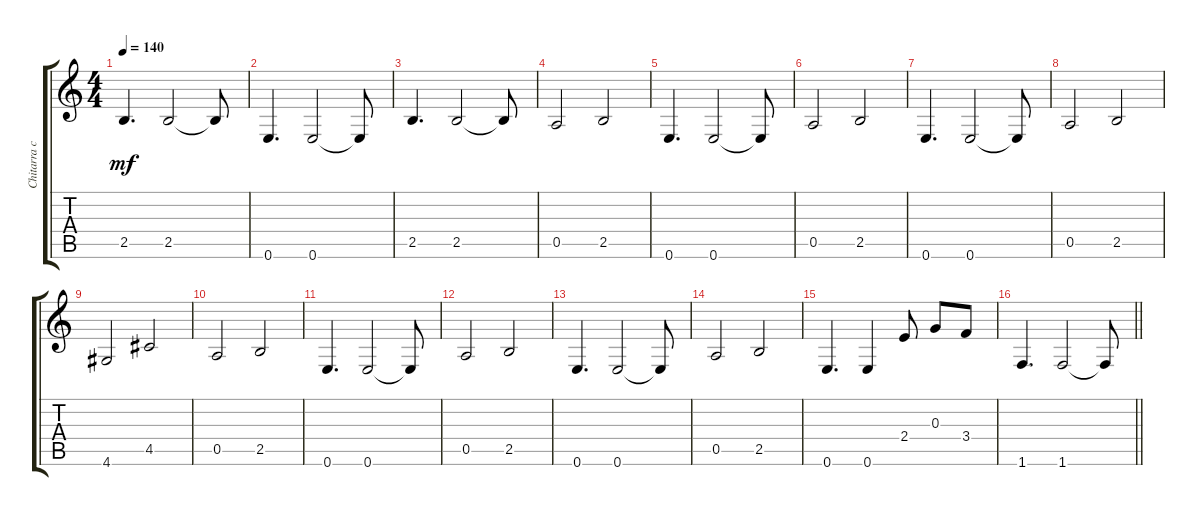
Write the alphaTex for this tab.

\track ("Chitarra classica 1" "Chitarra c") {instrument acousticguitarnylon}
\staff {score tabs}
\tuning (E4 B3 G3 D3 A2 E2) {hide}
\ts (4 4)
\tempo 140
\clef g2
\ks c
2.5.4{d dy mf} 2.5.2 2.5{t}.8 |
0.6.4{d} 0.6.2 0.6{t}.8 |
2.5.4{d} 2.5.2 2.5{t}.8 |
0.5.2 2.5.2 |
0.6.4{d} 0.6.2 0.6{t}.8 |
0.5.2 2.5.2 |
0.6.4{d} 0.6.2 0.6{t}.8 |
0.5.2 2.5.2 |
4.6.2 4.5.2 |
0.5.2 2.5.2 |
0.6.4{d} 0.6.2 0.6{t}.8 |
0.5.2 2.5.2 |
0.6.4{d} 0.6.2 0.6{t}.8 |
0.5.2 2.5.2 |
0.6.4{d} 0.6.4 2.4.8 0.3.8 3.4.8 |
\barLineRight lightlight
1.6.4{d} 1.6.2 1.6{t}.8
